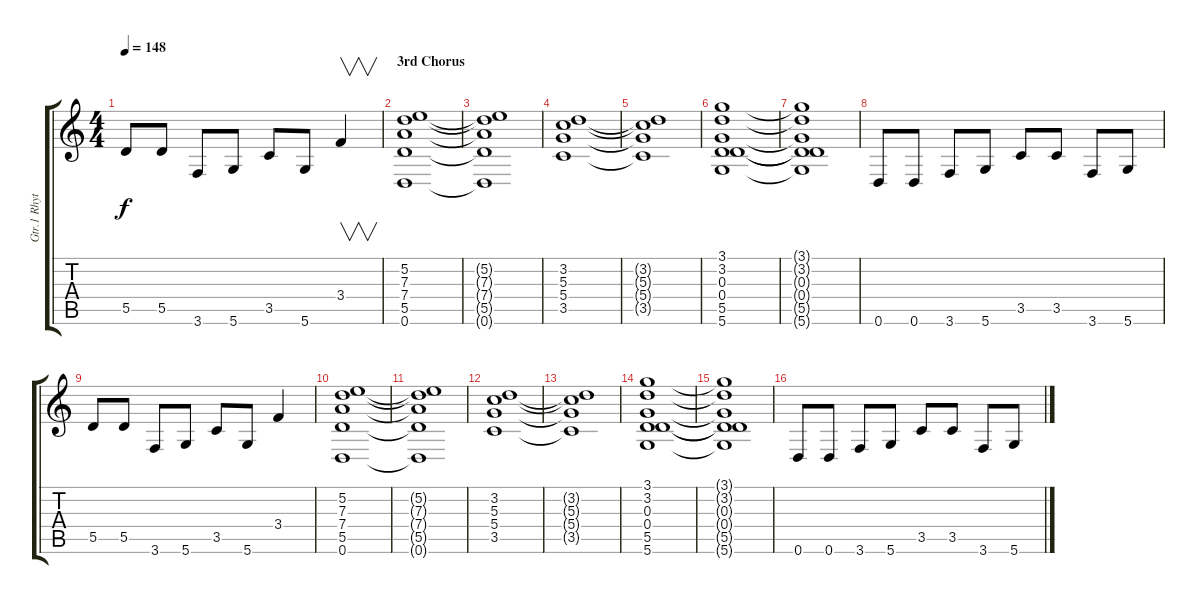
\track ("Gtr.1 Rhytm" "Gtr.1 Rhyt") {instrument overdrivenguitar}
\staff {score tabs}
\tuning (E4 B3 G3 D3 A2 D2) {hide}
\ts (4 4)
\tempo 148
\clef g2
\ks c
5.5.8{dy f} 5.5.8 3.6.8 5.6.8 3.5.8 5.6.8 3.4.4{v} |
\section ("" "3rd Chorus")
(5.2 7.3 7.4 5.5 0.6).1 |
(5.2{t} 7.3{t} 7.4{t} 5.5{t} 0.6{t}).1 |
(3.2 5.3 5.4 3.5).1 |
(3.2{t} 5.3{t} 5.4{t} 3.5{t}).1 |
(3.1 3.2 0.3 0.4 5.5 5.6).1 |
(3.1{t} 3.2{t} 0.3{t} 0.4{t} 5.5{t} 5.6{t}).1 |
0.6.8 0.6.8 3.6.8 5.6.8 3.5.8 3.5.8 3.6.8 5.6.8 |
5.5.8 5.5.8 3.6.8 5.6.8 3.5.8 5.6.8 3.4.4 |
(5.2 7.3 7.4 5.5 0.6).1 |
(5.2{t} 7.3{t} 7.4{t} 5.5{t} 0.6{t}).1 |
(3.2 5.3 5.4 3.5).1 |
(3.2{t} 5.3{t} 5.4{t} 3.5{t}).1 |
(3.1 3.2 0.3 0.4 5.5 5.6).1 |
(3.1{t} 3.2{t} 0.3{t} 0.4{t} 5.5{t} 5.6{t}).1 |
0.6.8 0.6.8 3.6.8 5.6.8 3.5.8 3.5.8 3.6.8 5.6.8
